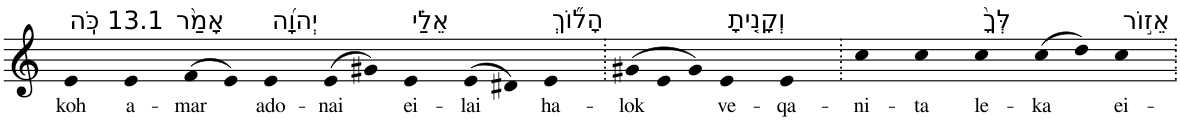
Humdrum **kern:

**kern	**text
*part1	*part1
*staff1	*staff1
*I"Piano	*
*I'Pno	*
*clefG2	*
*k[]	*
=1	=1
!LO:TX:a:t=13.1 כֹּֽה	!
!	!LO:LY:b
4e	koh
!LO:TX:a:t=אָמַ֨ר	!
!	!LO:LY:b
4e	a-
!	!LO:LY:b
(>8f	-mar
8e)	.
!LO:TX:a:t=יְהוָ֜ה	!
!	!LO:LY:b
4e	ado-
!	!LO:LY:b
(>8e	-nai
8g#X)	.
!LO:TX:a:t=אֵלַ֗י	!
!	!LO:LY:b
4e	ei-
!	!LO:LY:b
(>8e	-lai
8d#X)	.
!LO:TX:a:t=הָל֞וֹךְ	!
!	!LO:LY:b
4e	ha-
=2.	=2.
*Xtuplet	*
!	!LO:LY:b
(>12g#X	-lok
12e	.
12g#)	.
!LO:TX:a:t=וְקָנִ֤יתָ	!
!	!LO:LY:b
4e	ve-
!	!LO:LY:b
4e	-qa-
=3.	=3.
!	!LO:LY:b
4cc	-ni-
!	!LO:LY:b
4cc	-ta
!LO:TX:a:t=לְּךָ֙	!
!	!LO:LY:b
4cc	le-
!	!LO:LY:b
(>8cc	-ka
8dd)	.
!LO:TX:a:t=אֵז֣וֹר	!
!	!LO:LY:b
4cc	ei-
=.	=.
*-	*-
